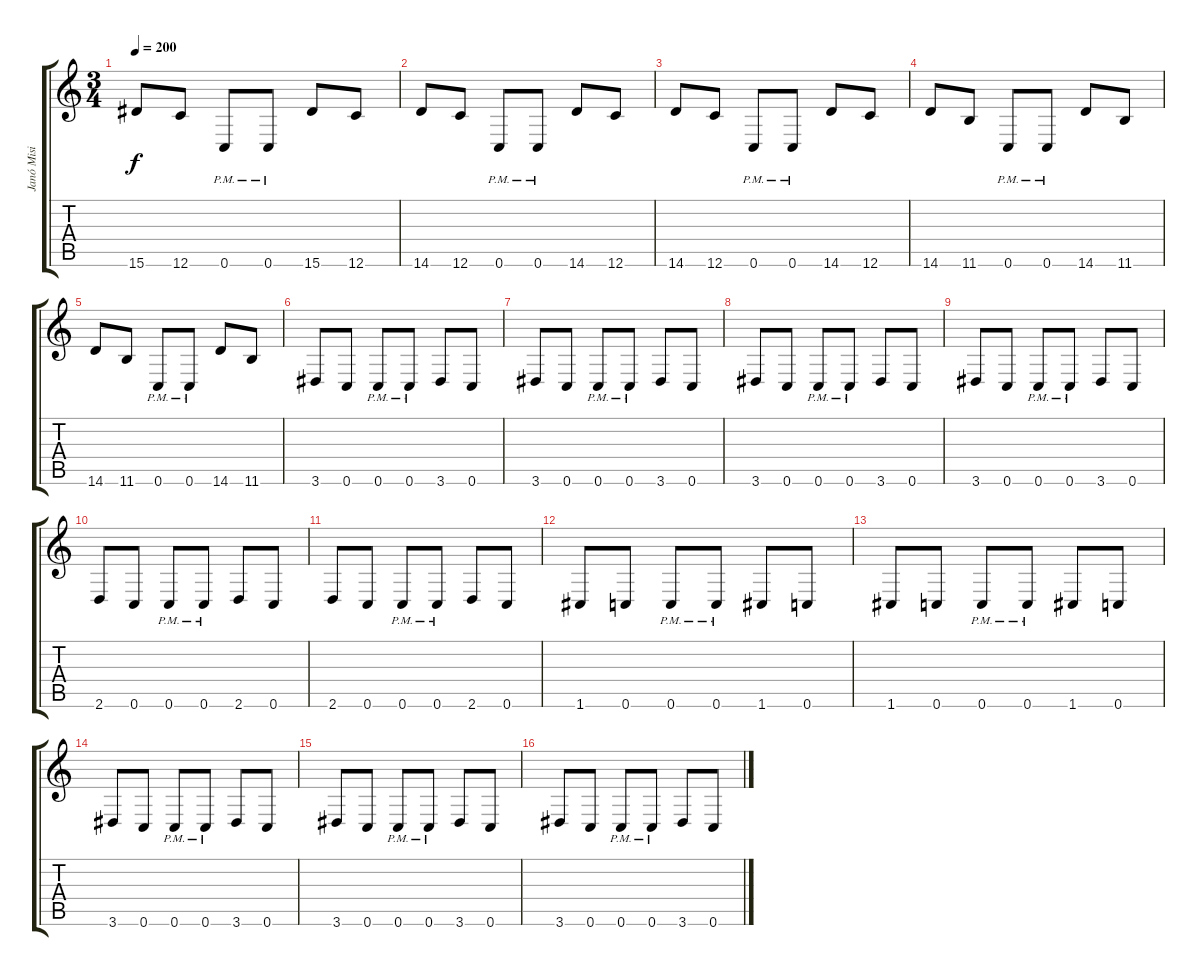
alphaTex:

\track ("Janó Misi" "Janó Misi") {instrument distortionguitar}
\staff {score tabs}
\tuning (D4 A3 F3 C3 G2 C2) {hide}
\ts (3 4)
\tempo 200
\clef g2
\ks c
15.6.8{dy f} 12.6.8 0.6{pm}.8 0.6{pm}.8 15.6.8 12.6.8 |
14.6.8 12.6.8 0.6{pm}.8 0.6{pm}.8 14.6.8 12.6.8 |
14.6.8 12.6.8 0.6{pm}.8 0.6{pm}.8 14.6.8 12.6.8 |
14.6.8 11.6.8 0.6{pm}.8 0.6{pm}.8 14.6.8 11.6.8 |
14.6.8 11.6.8 0.6{pm}.8 0.6{pm}.8 14.6.8 11.6.8 |
3.6.8 0.6.8 0.6{pm}.8 0.6{pm}.8 3.6.8 0.6.8 |
3.6.8 0.6.8 0.6{pm}.8 0.6{pm}.8 3.6.8 0.6.8 |
3.6.8 0.6.8 0.6{pm}.8 0.6{pm}.8 3.6.8 0.6.8 |
3.6.8 0.6.8 0.6{pm}.8 0.6{pm}.8 3.6.8 0.6.8 |
2.6.8 0.6.8 0.6{pm}.8 0.6{pm}.8 2.6.8 0.6.8 |
2.6.8 0.6.8 0.6{pm}.8 0.6{pm}.8 2.6.8 0.6.8 |
1.6.8 0.6.8 0.6{pm}.8 0.6{pm}.8 1.6.8 0.6.8 |
1.6.8 0.6.8 0.6{pm}.8 0.6{pm}.8 1.6.8 0.6.8 |
3.6.8 0.6.8 0.6{pm}.8 0.6{pm}.8 3.6.8 0.6.8 |
3.6.8 0.6.8 0.6{pm}.8 0.6{pm}.8 3.6.8 0.6.8 |
3.6.8 0.6.8 0.6{pm}.8 0.6{pm}.8 3.6.8 0.6.8
